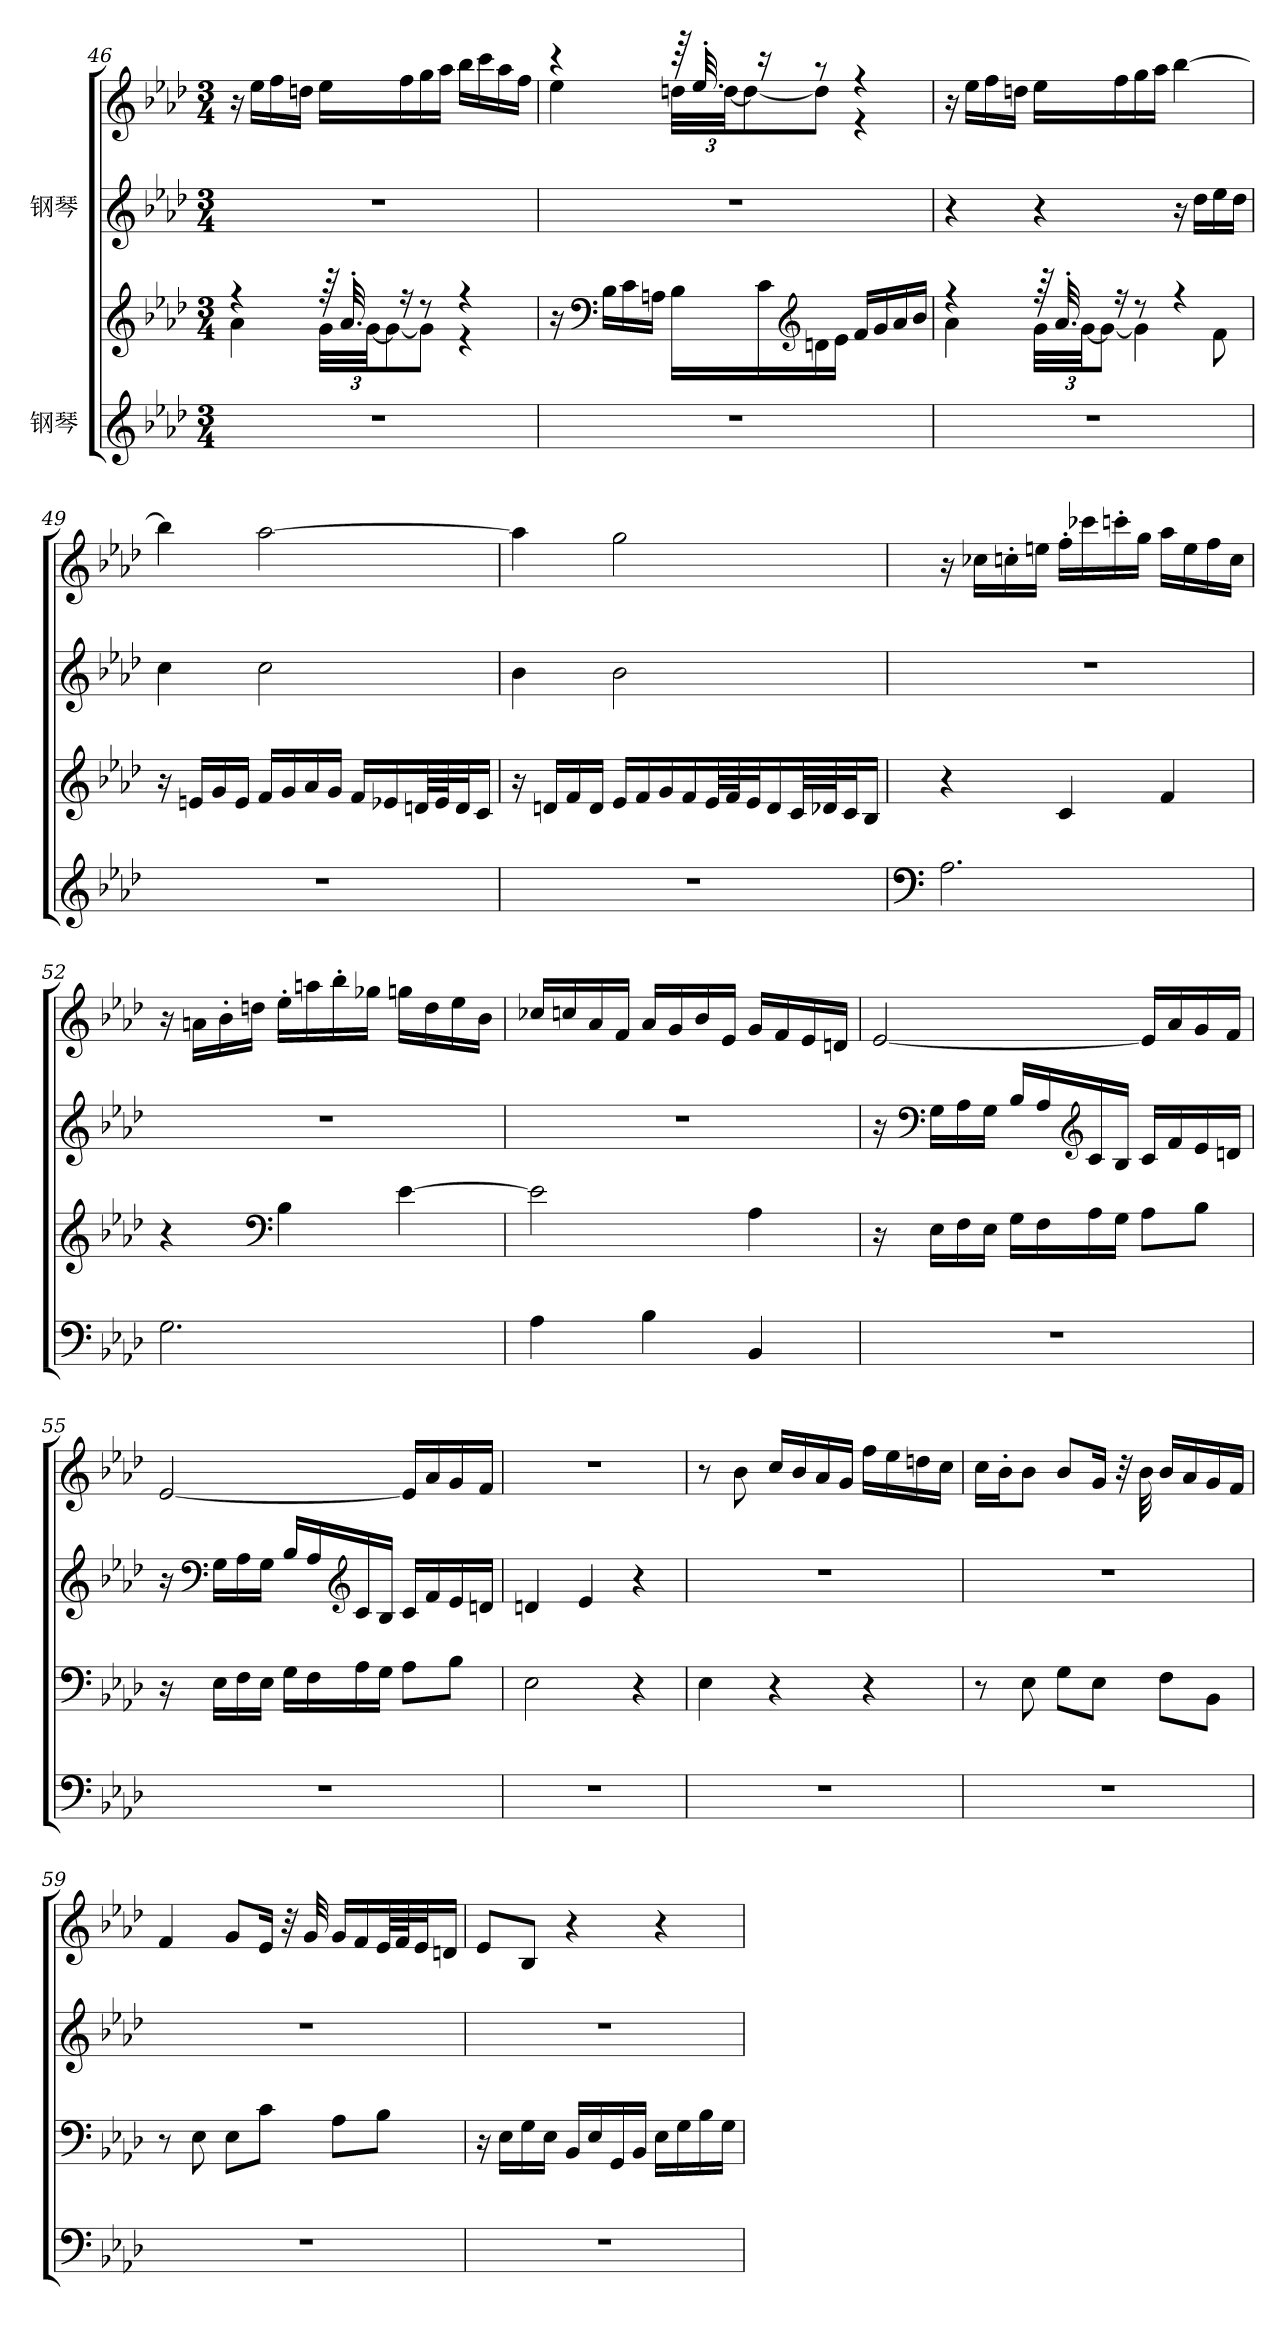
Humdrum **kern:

**kern	**kern	**kern	**kern
*part2	*part2	*part1	*part1
*staff4	*staff3	*staff2	*staff1
*I"钢琴	*	*I"钢琴	*
!!LO:LB:g=z
*clefG2	*clefG2	*clefG2	*clefG2
*k[b-e-a-d-]	*k[b-e-a-d-]	*k[b-e-a-d-]	*k[b-e-a-d-]
*M3/4	*M3/4	*M3/4	*M3/4
=46	=46	=46	=46
*	*^	*	*
2.r	4r	4a-\	2.r	16r
.	.	.	.	16ee-\LL
.	.	.	.	16ff\
.	.	.	.	16ddn\JJ
*	*	*Xbrackettup	*	*
.	64r	48g\LLL	.	16ee-\LL
.	32.a-'/	.	.	.
.	.	[48g\JJ	.	.
.	.	12g\_	.	.
.	16r	.	.	16ff\
.	8r	8g\J]	.	16gg\
.	.	.	.	16aa-\JJ
.	4r	4r	.	16bb-\LL
.	.	.	.	16ccc\
.	.	.	.	16aa-\
.	.	.	.	16ff\JJ
*	*v	*v	*	*
=47	=47	=47	=47
*	*	*	*^
2.r	16r	2.r	4r	4ee-\
*	*clefF4	*	*	*
.	16B-\LL	.	.	.
.	16c\	.	.	.
.	16An\JJ	.	.	.
*	*	*	*	*Xbrackettup
.	16B-\LL	.	64r	48ddn\LLL
.	.	.	32.ee-'/	.
.	.	.	.	[48dd\JJ
.	.	.	.	12dd\_
.	16c\	.	16r	.
*	*clefG2	*	*	*
.	16dn\	.	8r	8dd\J]
.	16e-\JJ	.	.	.
.	16f/LL	.	4r	4r
.	16g/	.	.	.
.	16a-/	.	.	.
.	16b-/JJ	.	.	.
*	*	*	*v	*v
!!LO:PB:g=z
=48	=48	=48	=48
*	*^	*	*
2.r	4r	4a-\	4r	16r
.	.	.	.	16ee-\LL
.	.	.	.	16ff\
.	.	.	.	16ddn\JJ
.	64r	48g\LLL	4r	16ee-\LL
.	32.a-'/	.	.	.
.	.	[48g\JJ	.	.
.	.	12g\J_	.	.
.	16r	.	.	16ff\
.	8r	4g\]	.	16gg\
.	.	.	.	16aa-\JJ
.	4r	.	16r	[4bb-\
.	.	.	16dd-\LL	.
.	.	8f\	16ee-\	.
.	.	.	16dd-\JJ	.
*	*v	*v	*	*
=49	=49	=49	=49
2.r	16r	4cc\	4bb-\]
.	16en/LL	.	.
.	16g/	.	.
.	16e/JJ	.	.
.	16f/LL	2cc\	[2aa-\
.	16g/	.	.
.	16a-/	.	.
.	16g/JJ	.	.
.	16f/LL	.	.
.	16e-X/	.	.
.	64dn/LL	.	.
.	64e-/J	.	.
.	32d/J	.	.
.	16c/JJ	.	.
!!LO:LB:g=z
=50	=50	=50	=50
2.r	16r	4b-\	4aa-\]
.	16dn/LL	.	.
.	16f/	.	.
.	16d/JJ	.	.
.	16e-/LL	2b-\	2gg\
.	16f/	.	.
.	16g/	.	.
.	16f/	.	.
.	64e-/LL	.	.
.	64f/J	.	.
.	32e-/J	.	.
.	16d/	.	.
.	64c/LL	.	.
.	64d-X/J	.	.
.	32c/J	.	.
.	16B-/JJ	.	.
=51	=51	=51	=51
*clefF4	*	*	*
2.A-\	4r	2.r	16r
.	.	.	16cc-X\LL
.	.	.	16ccn'\
.	.	.	16een\JJ
.	4c/	.	16ff'\LL
.	.	.	16ccc-X\
.	.	.	16cccn'\
.	.	.	16gg\JJ
.	4f/	.	16aa-\LL
.	.	.	16ee\
.	.	.	16ff\
.	.	.	16cc\JJ
!!LO:LB:g=z
=52	=52	=52	=52
2.G\	4r	2.r	16r
.	.	.	16an\LL
.	.	.	16b-'\
.	.	.	16ddn\JJ
*	*clefF4	*	*
.	4B-\	.	16ee-'\LL
.	.	.	16aan\
.	.	.	16bb-'\
.	.	.	16gg-X\JJ
.	[4e-\	.	16ggn\LL
.	.	.	16dd\
.	.	.	16ee-\
.	.	.	16b-\JJ
=53	=53	=53	=53
4A-\	2e-\]	2.r	16cc-X/LL
.	.	.	16ccn/
.	.	.	16a-/
.	.	.	16f/JJ
4B-\	.	.	16a-/LL
.	.	.	16g/
.	.	.	16b-/
.	.	.	16e-/JJ
4BB-/	4A-\	.	16g/LL
.	.	.	16f/
.	.	.	16e-/
.	.	.	16dn/JJ
!!LO:PB:g=z
=54	=54	=54	=54
2.r	16r	16r	[2e-/
*	*	*clefF4	*
.	16E-\LL	16G\LL	.
.	16F\	16A-\	.
.	16E-\JJ	16G\JJ	.
.	16G\LL	16B-/LL	.
.	16F\	16A-/	.
*	*	*clefG2	*
.	16A-\	16c/	.
.	16G\JJ	16B-/JJ	.
.	8A-\L	16c/LL	16e-/LL]
.	.	16f/	16a-/
.	8B-\J	16e-/	16g/
.	.	16dn/JJ	16f/JJ
=55	=55	=55	=55
2.r	16r	16r	[2e-/
*	*	*clefF4	*
.	16E-\LL	16G\LL	.
.	16F\	16A-\	.
.	16E-\JJ	16G\JJ	.
.	16G\LL	16B-/LL	.
.	16F\	16A-/	.
*	*	*clefG2	*
.	16A-\	16c/	.
.	16G\JJ	16B-/JJ	.
.	8A-\L	16c/LL	16e-/LL]
.	.	16f/	16a-/
.	8B-\J	16e-/	16g/
.	.	16dn/JJ	16f/JJ
=56	=56	=56	=56
2.r	2E-\	4dn/	2.r
.	.	4e-/	.
.	4r	4r	.
!!LO:LB:g=z
=57	=57	=57	=57
2.r	4E-\	2.r	8r
.	.	.	8b-\
.	4r	.	16cc/LL
.	.	.	16b-/
.	.	.	16a-/
.	.	.	16g/JJ
.	4r	.	16ff\LL
.	.	.	16ee-\
.	.	.	16ddn\
.	.	.	16cc\JJ
=58	=58	=58	=58
2.r	8r	2.r	16cc\LL
.	.	.	16b-'\J
.	8E-\	.	8b-\J
.	8G\L	.	8b-/L
.	8E-\J	.	16g/Jk
.	.	.	32r
.	.	.	32b-\
.	8F\L	.	16b-/LL
.	.	.	16a-/
.	8BB-\J	.	16g/
.	.	.	16f/JJ
=59	=59	=59	=59
2.r	8r	2.r	4f/
.	8E-\	.	.
.	8E-\L	.	8g/L
.	8c\J	.	16e-/Jk
.	.	.	32r
.	.	.	32g/
.	8A-\L	.	16g/LL
.	.	.	16f/
.	8B-\J	.	64e-/LL
.	.	.	64f/J
.	.	.	32e-/J
.	.	.	16dn/JJ
!!LO:LB:g=z
=60	=60	=60	=60
2.r	16r	2.r	8e-/L
.	16E-\LL	.	.
.	16G\	.	8B-/J
.	16E-\JJ	.	.
.	16BB-/LL	.	4r
.	16E-/	.	.
.	16GG/	.	.
.	16BB-/JJ	.	.
.	16E-\LL	.	4r
.	16G\	.	.
.	16B-\	.	.
.	16G\JJ	.	.
=	=	=	=
*-	*-	*-	*-
